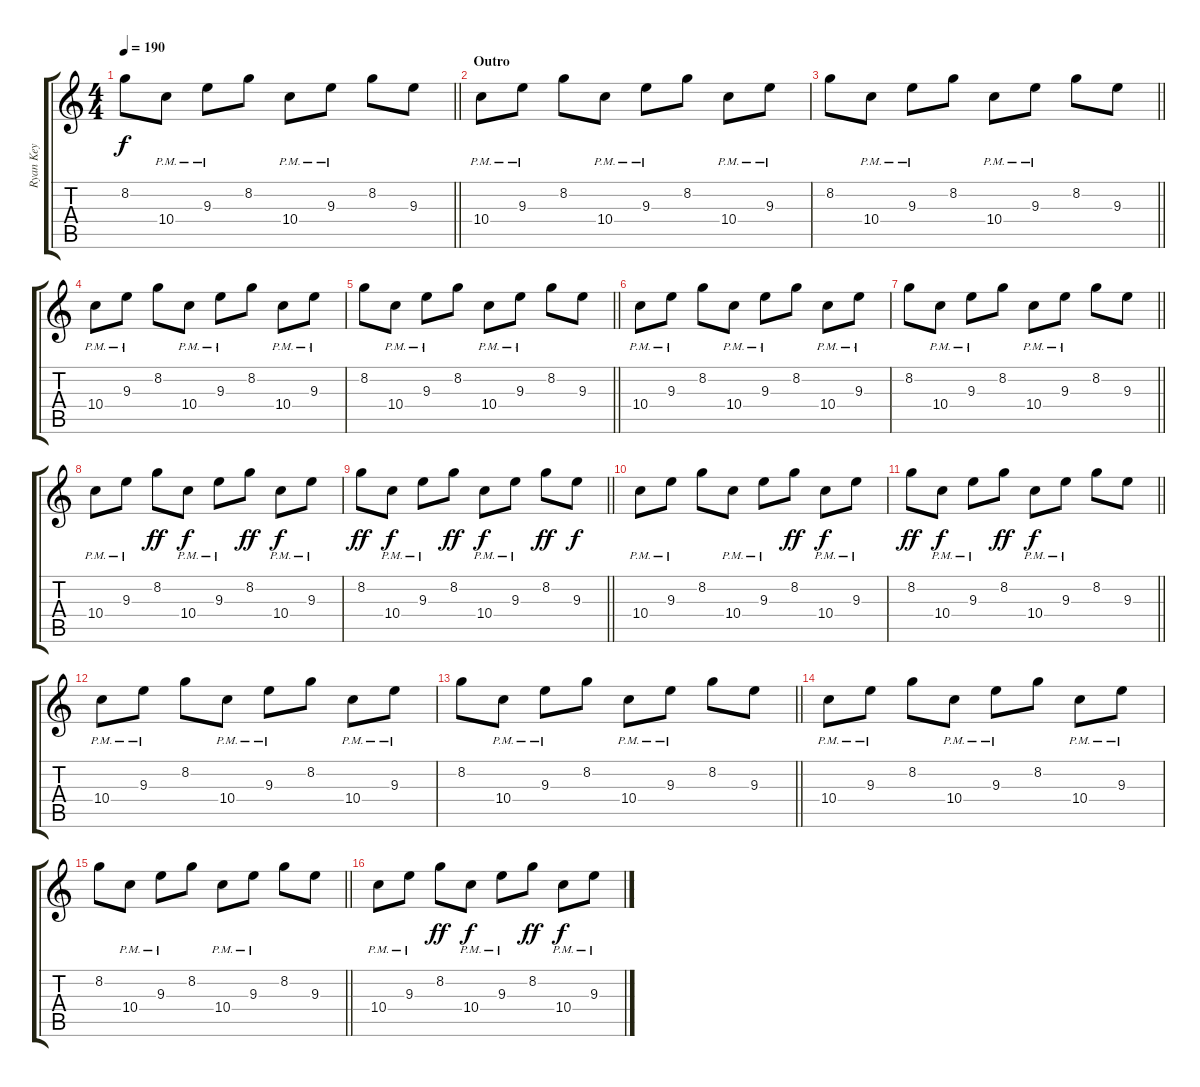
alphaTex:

\track ("Ryan Key" "Ryan Key") {instrument distortionguitar}
\staff {score tabs}
\tuning (E4 B3 G3 D3 A2 E2) {hide}
\ts (4 4)
\tempo 190
\clef g2
\barLineRight lightlight
\ks c
8.2.8{dy f} 10.4{pm}.8 9.3{pm}.8 8.2.8 10.4{pm}.8 9.3{pm}.8 8.2.8 9.3.8 |
\section ("" "Outro")
10.4{pm}.8 9.3{pm}.8 8.2.8 10.4{pm}.8 9.3{pm}.8 8.2.8 10.4{pm}.8 9.3{pm}.8 |
\barLineRight lightlight
8.2.8 10.4{pm}.8 9.3{pm}.8 8.2.8 10.4{pm}.8 9.3{pm}.8 8.2.8 9.3.8 |
10.4{pm}.8 9.3{pm}.8 8.2.8 10.4{pm}.8 9.3{pm}.8 8.2.8 10.4{pm}.8 9.3{pm}.8 |
\barLineRight lightlight
8.2.8 10.4{pm}.8 9.3{pm}.8 8.2.8 10.4{pm}.8 9.3{pm}.8 8.2.8 9.3.8 |
10.4{pm}.8 9.3{pm}.8 8.2.8 10.4{pm}.8 9.3{pm}.8 8.2.8 10.4{pm}.8 9.3{pm}.8 |
\barLineRight lightlight
8.2.8 10.4{pm}.8 9.3{pm}.8 8.2.8 10.4{pm}.8 9.3{pm}.8 8.2.8 9.3.8 |
10.4{pm}.8 9.3{pm}.8 8.2.8{dy ff} 10.4{pm}.8{dy f} 9.3{pm}.8 8.2.8{dy ff} 10.4{pm}.8{dy f} 9.3{pm}.8 |
\barLineRight lightlight
8.2.8{dy ff} 10.4{pm}.8{dy f} 9.3{pm}.8 8.2.8{dy ff} 10.4{pm}.8{dy f} 9.3{pm}.8 8.2.8{dy ff} 9.3.8{dy f} |
10.4{pm}.8 9.3{pm}.8 8.2.8 10.4{pm}.8 9.3{pm}.8 8.2.8{dy ff} 10.4{pm}.8{dy f} 9.3{pm}.8 |
\barLineRight lightlight
8.2.8{dy ff} 10.4{pm}.8{dy f} 9.3{pm}.8 8.2.8{dy ff} 10.4{pm}.8{dy f} 9.3{pm}.8 8.2.8 9.3.8 |
10.4{pm}.8 9.3{pm}.8 8.2.8 10.4{pm}.8 9.3{pm}.8 8.2.8 10.4{pm}.8 9.3{pm}.8 |
\barLineRight lightlight
8.2.8 10.4{pm}.8 9.3{pm}.8 8.2.8 10.4{pm}.8 9.3{pm}.8 8.2.8 9.3.8 |
10.4{pm}.8 9.3{pm}.8 8.2.8 10.4{pm}.8 9.3{pm}.8 8.2.8 10.4{pm}.8 9.3{pm}.8 |
\barLineRight lightlight
8.2.8 10.4{pm}.8 9.3{pm}.8 8.2.8 10.4{pm}.8 9.3{pm}.8 8.2.8 9.3.8 |
10.4{pm}.8 9.3{pm}.8 8.2.8{dy ff} 10.4{pm}.8{dy f} 9.3{pm}.8 8.2.8{dy ff} 10.4{pm}.8{dy f} 9.3{pm}.8
